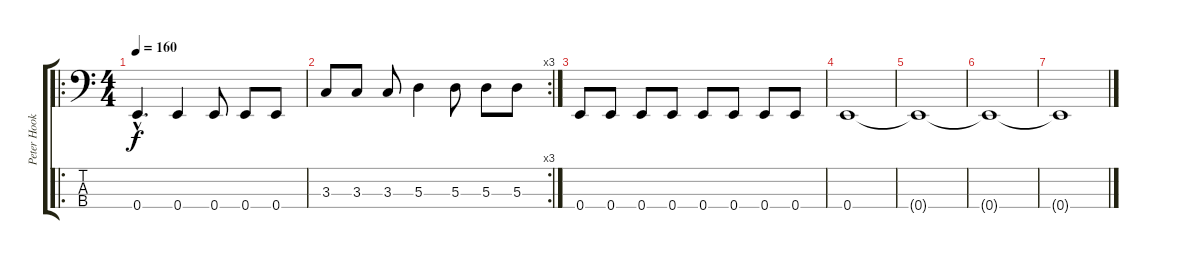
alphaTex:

\track ("Peter Hook - Bass" "Peter Hook") {instrument electricbassfinger}
\staff {score tabs}
\tuning (G2 D2 A1 E1) {hide}
\ro
\ts (4 4)
\tempo 160
\clef f4
\ks c
0.4{hac}.4{d dy f} 0.4.4 0.4.8 0.4.8 0.4.8 |
\rc 3
3.3.8 3.3.8 3.3.8 5.3.4 5.3.8 5.3.8 5.3.8 |
0.4.8 0.4.8 0.4.8 0.4.8 0.4.8 0.4.8 0.4.8 0.4.8 |
0.4.1 |
0.4{t}.1 |
0.4{t}.1 |
0.4{t}.1
